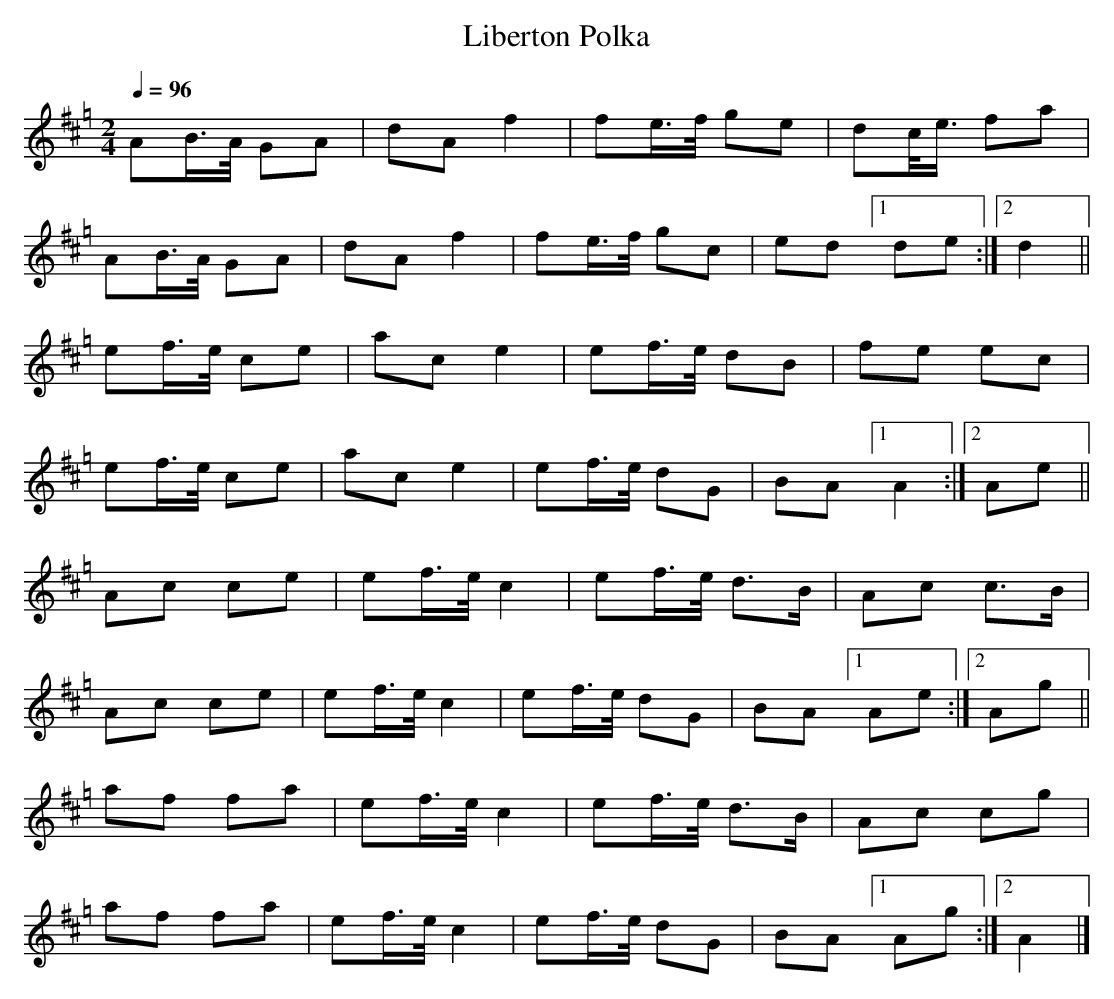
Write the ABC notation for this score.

X:1
T:Liberton Polka
M:2/4
L:1/8
Q:1/4=96
K:Hp
AB/>A/ GA|dA     f2|fe/>f/ ge |dc/<e/  fa |
AB/>A/ GA|dA     f2|fe/>f/ gc |ed   [1 de:|\
                                    [2 d2||
ef/>e/ ce|ac     e2|ef/>e/ dB |fe      ec |
ef/>e/ ce|ac     e2|ef/>e/ dG |BA   [1 A2:|\
                                    [2 Ae||
Ac     ce|ef/>e/ c2|ef/>e/ d>B|Ac      c>B|
Ac     ce|ef/>e/ c2|ef/>e/ dG |BA   [1 Ae:|\
                                    [2 Ag||
af     fa|ef/>e/ c2|ef/>e/ d>B|Ac      cg |
af     fa|ef/>e/ c2|ef/>e/ dG |BA   [1 Ag:|\
                                    [2 A2|]
